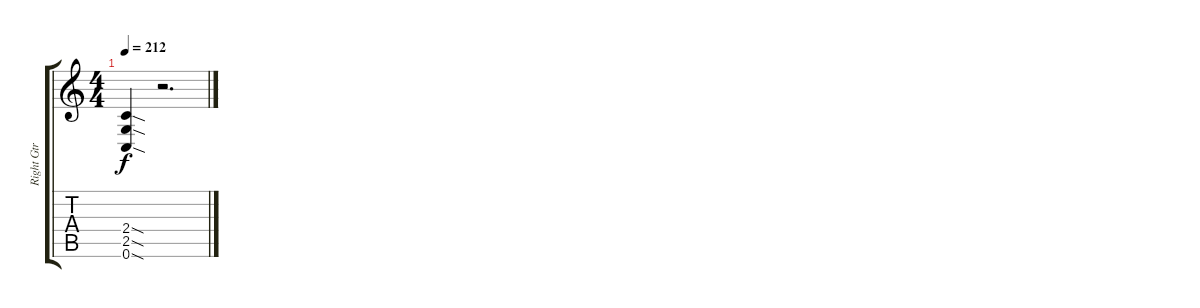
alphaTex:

\track ("Right Gtr" "Right Gtr") {instrument distortionguitar}
\staff {score tabs}
\tuning (C4 G3 Eb3 Bb2 F2 C2) {hide}
\ts (4 4)
\tempo 212
\clef g2
\ks c
(2.4{sod t} 2.5{sod t} 0.6{sod t}).4{dy f} r.2{d}
